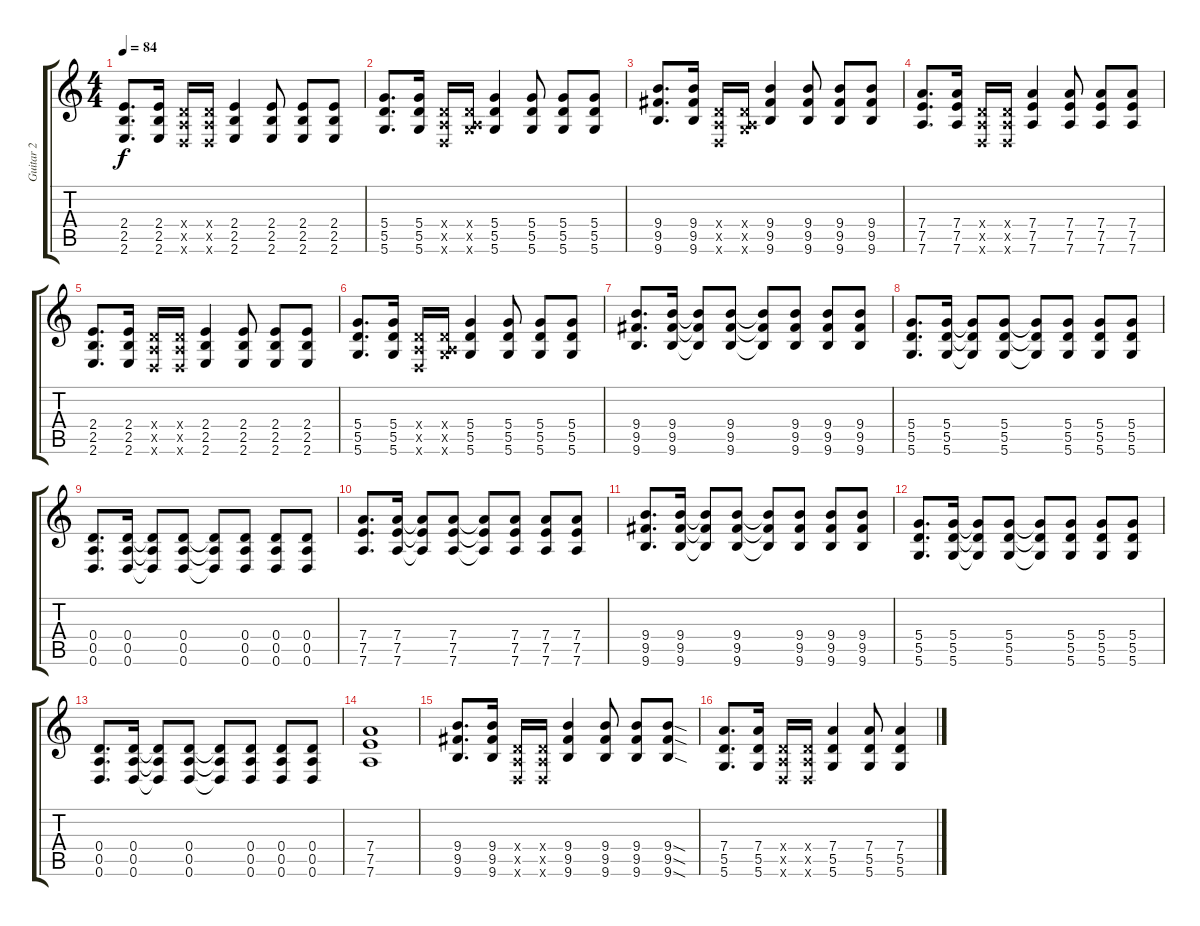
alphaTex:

\track ("Guitar 2" "Guitar 2") {instrument overdrivenguitar}
\staff {score tabs}
\tuning (E4 B3 G3 D3 A2 D2) {hide}
\ts (4 4)
\tempo 84
\clef g2
\ks c
(2.4 2.5 2.6).8{d dy f} (2.4 2.5 2.6).16 (0.4{x} 0.5{x} 0.6{x}).16 (0.4{x} 0.5{x} 0.6{x}).16 (2.4 2.5 2.6).4 (2.4 2.5 2.6).8 (2.4 2.5 2.6).8 (2.4 2.5 2.6).8 |
(5.4 5.5 5.6).8{d} (5.4 5.5 5.6).16 (0.4{x} 0.5{x} 0.6{x}).16 (0.4{x} 0.5{x} 5.6{x}).16 (5.4 5.5 5.6).4 (5.4 5.5 5.6).8 (5.4 5.5 5.6).8 (5.4 5.5 5.6).8 |
(9.4 9.5 9.6).8{d} (9.4 9.5 9.6).16 (0.4{x} 0.5{x} 0.6{x}).16 (0.4{x} 0.5{x} 5.6{x}).16 (9.4 9.5 9.6).4 (9.4 9.5 9.6).8 (9.4 9.5 9.6).8 (9.4 9.5 9.6).8 |
(7.4 7.5 7.6).8{d} (7.4 7.5 7.6).16 (0.4{x} 0.5{x} 0.6{x}).16 (0.4{x} 0.5{x} 0.6{x}).16 (7.4 7.5 7.6).4 (7.4 7.5 7.6).8 (7.4 7.5 7.6).8 (7.4 7.5 7.6).8 |
(2.4 2.5 2.6).8{d} (2.4 2.5 2.6).16 (0.4{x} 0.5{x} 0.6{x}).16 (0.4{x} 0.5{x} 0.6{x}).16 (2.4 2.5 2.6).4 (2.4 2.5 2.6).8 (2.4 2.5 2.6).8 (2.4 2.5 2.6).8 |
(5.4 5.5 5.6).8{d} (5.4 5.5 5.6).16 (0.4{x} 0.5{x} 0.6{x}).16 (0.4{x} 0.5{x} 5.6{x}).16 (5.4 5.5 5.6).4 (5.4 5.5 5.6).8 (5.4 5.5 5.6).8 (5.4 5.5 5.6).8 |
(9.4 9.5 9.6).8{d} (9.4 9.5 9.6).16 (9.4{t} 9.5{t} 9.6{t}).8 (9.4 9.5 9.6).8 (9.4{t} 9.5{t} 9.6{t}).8 (9.4 9.5 9.6).8 (9.4 9.5 9.6).8 (9.4 9.5 9.6).8 |
(5.4 5.5 5.6).8{d} (5.4 5.5 5.6).16 (5.4{t} 5.5{t} 5.6{t}).8 (5.4 5.5 5.6).8 (5.4{t} 5.5{t} 5.6{t}).8 (5.4 5.5 5.6).8 (5.4 5.5 5.6).8 (5.4 5.5 5.6).8 |
(0.4 0.5 0.6).8{d} (0.4 0.5 0.6).16 (0.4{t} 0.5{t} 0.6{t}).8 (0.4 0.5 0.6).8 (0.4{t} 0.5{t} 0.6{t}).8 (0.4 0.5 0.6).8 (0.4 0.5 0.6).8 (0.4 0.5 0.6).8 |
(7.4 7.5 7.6).8{d} (7.4 7.5 7.6).16 (7.4{t} 7.5{t} 7.6{t}).8 (7.4 7.5 7.6).8 (7.4{t} 7.5{t} 7.6{t}).8 (7.4 7.5 7.6).8 (7.4 7.5 7.6).8 (7.4 7.5 7.6).8 |
(9.4 9.5 9.6).8{d} (9.4 9.5 9.6).16 (9.4{t} 9.5{t} 9.6{t}).8 (9.4 9.5 9.6).8 (9.4{t} 9.5{t} 9.6{t}).8 (9.4 9.5 9.6).8 (9.4 9.5 9.6).8 (9.4 9.5 9.6).8 |
(5.4 5.5 5.6).8{d} (5.4 5.5 5.6).16 (5.4{t} 5.5{t} 5.6{t}).8 (5.4 5.5 5.6).8 (5.4{t} 5.5{t} 5.6{t}).8 (5.4 5.5 5.6).8 (5.4 5.5 5.6).8 (5.4 5.5 5.6).8 |
(0.4 0.5 0.6).8{d} (0.4 0.5 0.6).16 (0.4{t} 0.5{t} 0.6{t}).8 (0.4 0.5 0.6).8 (0.4{t} 0.5{t} 0.6{t}).8 (0.4 0.5 0.6).8 (0.4 0.5 0.6).8 (0.4 0.5 0.6).8 |
(7.4 7.5 7.6).1 |
(9.4 9.5 9.6).8{d} (9.4 9.5 9.6).16 (0.4{x} 0.5{x} 0.6{x}).16 (0.4{x} 0.5{x} 0.6{x}).16 (9.4 9.5 9.6).4 (9.4 9.5 9.6).8 (9.4 9.5 9.6).8 (9.4{sod} 9.5{sod} 9.6{sod}).8 |
(7.4 5.5 5.6).8{d} (7.4 5.5 5.6).16 (0.4{x} 0.5{x} 0.6{x}).16 (0.4{x} 0.5{x} 0.6{x}).16 (7.4 5.5 5.6).4 (7.4 5.5 5.6).8 (7.4 5.5 5.6).4
